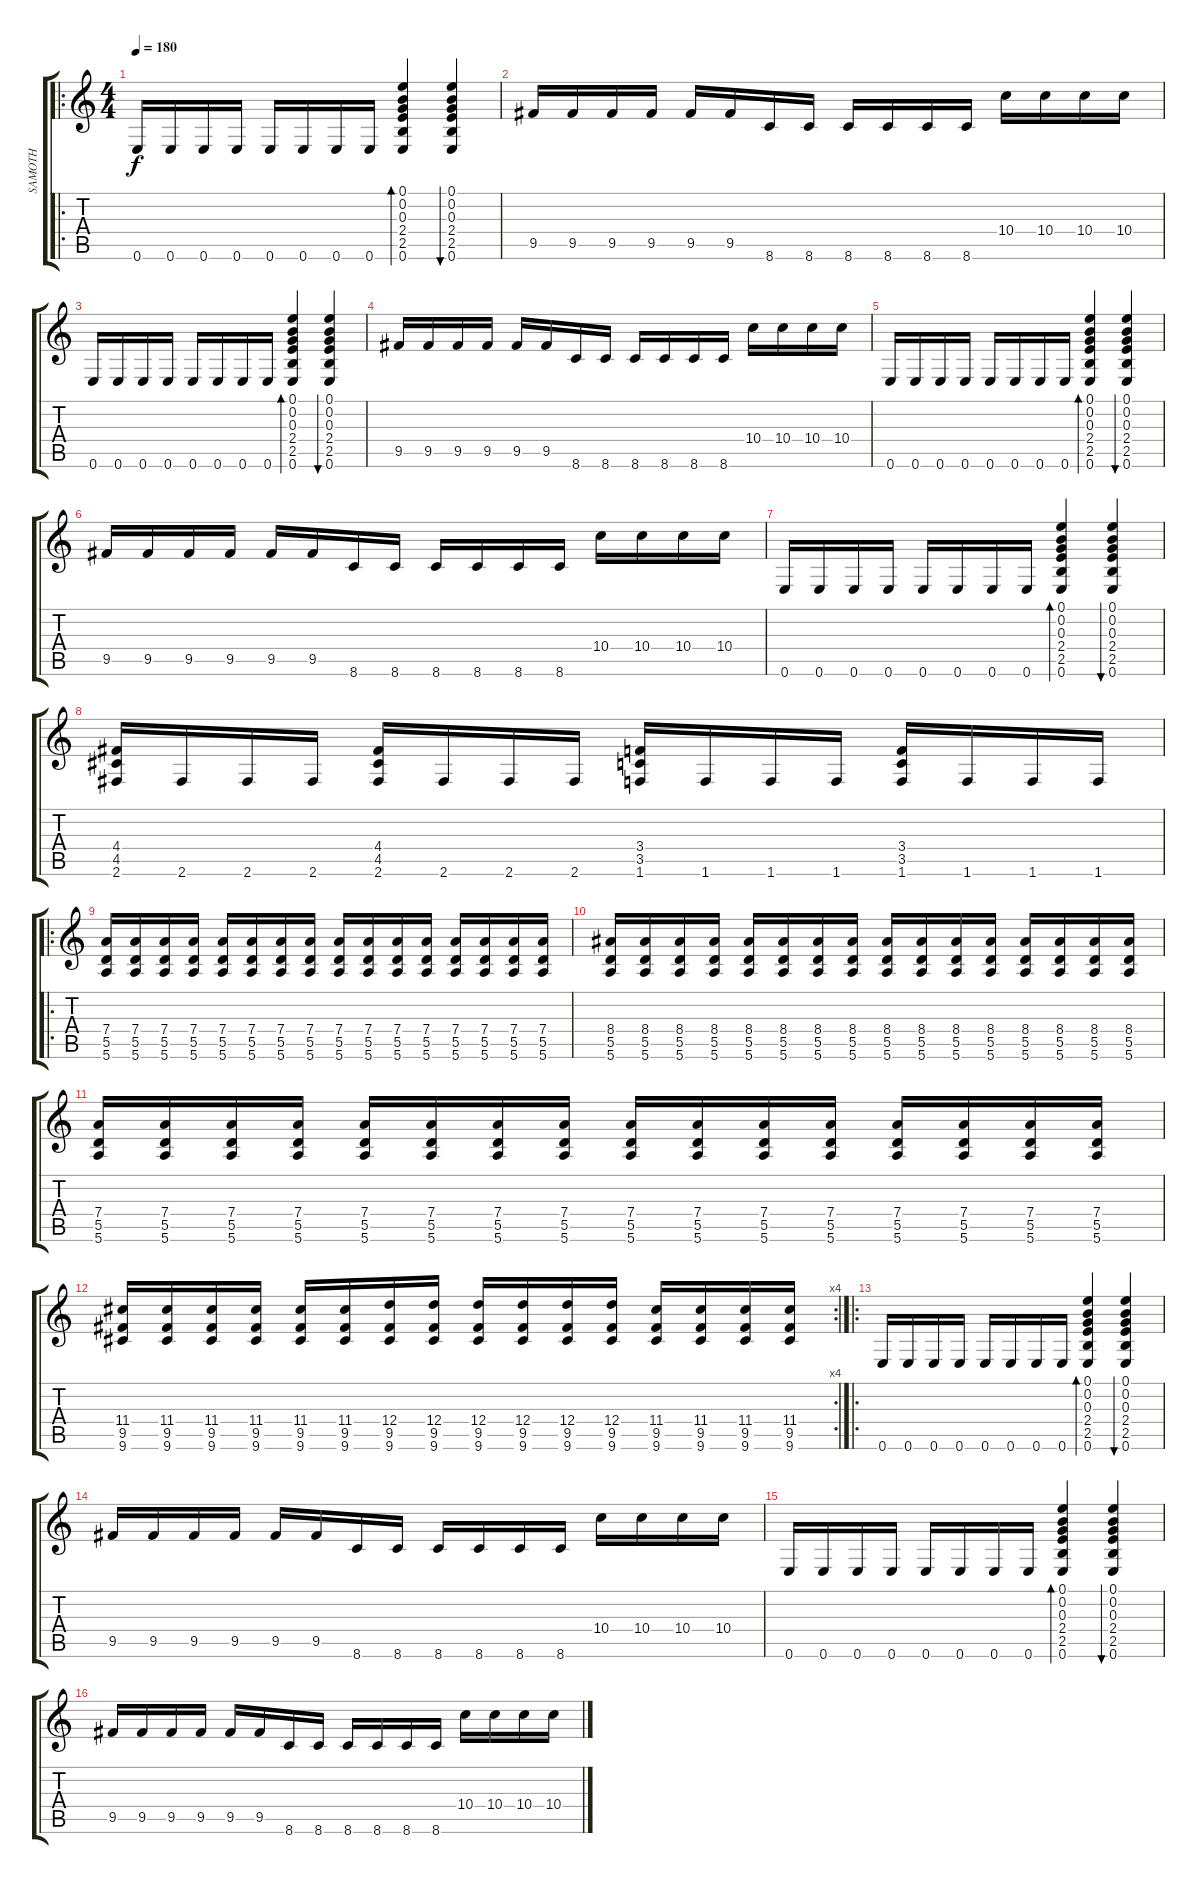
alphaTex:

\track ("SAMOTH" "SAMOTH") {instrument distortionguitar}
\staff {score tabs}
\tuning (E4 B3 G3 D3 A2 E2) {hide}
\ro
\ts (4 4)
\tempo 180
\clef g2
\ks c
0.6.16{dy f instrument distortionguitar} 0.6.16 0.6.16 0.6.16 0.6.16 0.6.16 0.6.16 0.6.16 (0.1 0.2 0.3 2.4 2.5 0.6).4{bd 60} (0.1 0.2 0.3 2.4 2.5 0.6).4{bu 60} |
9.5.16 9.5.16 9.5.16 9.5.16 9.5.16 9.5.16 8.6.16 8.6.16 8.6.16 8.6.16 8.6.16 8.6.16 10.4.16 10.4.16 10.4.16 10.4.16 |
0.6.16 0.6.16 0.6.16 0.6.16 0.6.16 0.6.16 0.6.16 0.6.16 (0.1 0.2 0.3 2.4 2.5 0.6).4{bd 60} (0.1 0.2 0.3 2.4 2.5 0.6).4{bu 60} |
9.5.16 9.5.16 9.5.16 9.5.16 9.5.16 9.5.16 8.6.16 8.6.16 8.6.16 8.6.16 8.6.16 8.6.16 10.4.16 10.4.16 10.4.16 10.4.16 |
0.6.16 0.6.16 0.6.16 0.6.16 0.6.16 0.6.16 0.6.16 0.6.16 (0.1 0.2 0.3 2.4 2.5 0.6).4{bd 60} (0.1 0.2 0.3 2.4 2.5 0.6).4{bu 60} |
9.5.16 9.5.16 9.5.16 9.5.16 9.5.16 9.5.16 8.6.16 8.6.16 8.6.16 8.6.16 8.6.16 8.6.16 10.4.16 10.4.16 10.4.16 10.4.16 |
0.6.16 0.6.16 0.6.16 0.6.16 0.6.16 0.6.16 0.6.16 0.6.16 (0.1 0.2 0.3 2.4 2.5 0.6).4{bd 60} (0.1 0.2 0.3 2.4 2.5 0.6).4{bu 60} |
(4.4 4.5 2.6).16 2.6.16 2.6.16 2.6.16 (4.4 4.5 2.6).16 2.6.16 2.6.16 2.6.16 (3.4 3.5 1.6).16 1.6.16 1.6.16 1.6.16 (3.4 3.5 1.6).16 1.6.16 1.6.16 1.6.16 |
\ro
(7.4 5.5 5.6).16 (7.4 5.5 5.6).16 (7.4 5.5 5.6).16 (7.4 5.5 5.6).16 (7.4 5.5 5.6).16 (7.4 5.5 5.6).16 (7.4 5.5 5.6).16 (7.4 5.5 5.6).16 (7.4 5.5 5.6).16 (7.4 5.5 5.6).16 (7.4 5.5 5.6).16 (7.4 5.5 5.6).16 (7.4 5.5 5.6).16 (7.4 5.5 5.6).16 (7.4 5.5 5.6).16 (7.4 5.5 5.6).16 |
(8.4 5.5 5.6).16 (8.4 5.5 5.6).16 (8.4 5.5 5.6).16 (8.4 5.5 5.6).16 (8.4 5.5 5.6).16 (8.4 5.5 5.6).16 (8.4 5.5 5.6).16 (8.4 5.5 5.6).16 (8.4 5.5 5.6).16 (8.4 5.5 5.6).16 (8.4 5.5 5.6).16 (8.4 5.5 5.6).16 (8.4 5.5 5.6).16 (8.4 5.5 5.6).16 (8.4 5.5 5.6).16 (8.4 5.5 5.6).16 |
(7.4 5.5 5.6).16 (7.4 5.5 5.6).16 (7.4 5.5 5.6).16 (7.4 5.5 5.6).16 (7.4 5.5 5.6).16 (7.4 5.5 5.6).16 (7.4 5.5 5.6).16 (7.4 5.5 5.6).16 (7.4 5.5 5.6).16 (7.4 5.5 5.6).16 (7.4 5.5 5.6).16 (7.4 5.5 5.6).16 (7.4 5.5 5.6).16 (7.4 5.5 5.6).16 (7.4 5.5 5.6).16 (7.4 5.5 5.6).16 |
\rc 4
(11.4 9.5 9.6).16 (11.4 9.5 9.6).16 (11.4 9.5 9.6).16 (11.4 9.5 9.6).16 (11.4 9.5 9.6).16 (11.4 9.5 9.6).16 (12.4 9.5 9.6).16 (12.4 9.5 9.6).16 (12.4 9.5 9.6).16 (12.4 9.5 9.6).16 (12.4 9.5 9.6).16 (12.4 9.5 9.6).16 (11.4 9.5 9.6).16 (11.4 9.5 9.6).16 (11.4 9.5 9.6).16 (11.4 9.5 9.6).16 |
\ro
0.6.16 0.6.16 0.6.16 0.6.16 0.6.16 0.6.16 0.6.16 0.6.16 (0.1 0.2 0.3 2.4 2.5 0.6).4{bd 60} (0.1 0.2 0.3 2.4 2.5 0.6).4{bu 60} |
9.5.16 9.5.16 9.5.16 9.5.16 9.5.16 9.5.16 8.6.16 8.6.16 8.6.16 8.6.16 8.6.16 8.6.16 10.4.16 10.4.16 10.4.16 10.4.16 |
0.6.16 0.6.16 0.6.16 0.6.16 0.6.16 0.6.16 0.6.16 0.6.16 (0.1 0.2 0.3 2.4 2.5 0.6).4{bd 60} (0.1 0.2 0.3 2.4 2.5 0.6).4{bu 60} |
9.5.16 9.5.16 9.5.16 9.5.16 9.5.16 9.5.16 8.6.16 8.6.16 8.6.16 8.6.16 8.6.16 8.6.16 10.4.16 10.4.16 10.4.16 10.4.16
